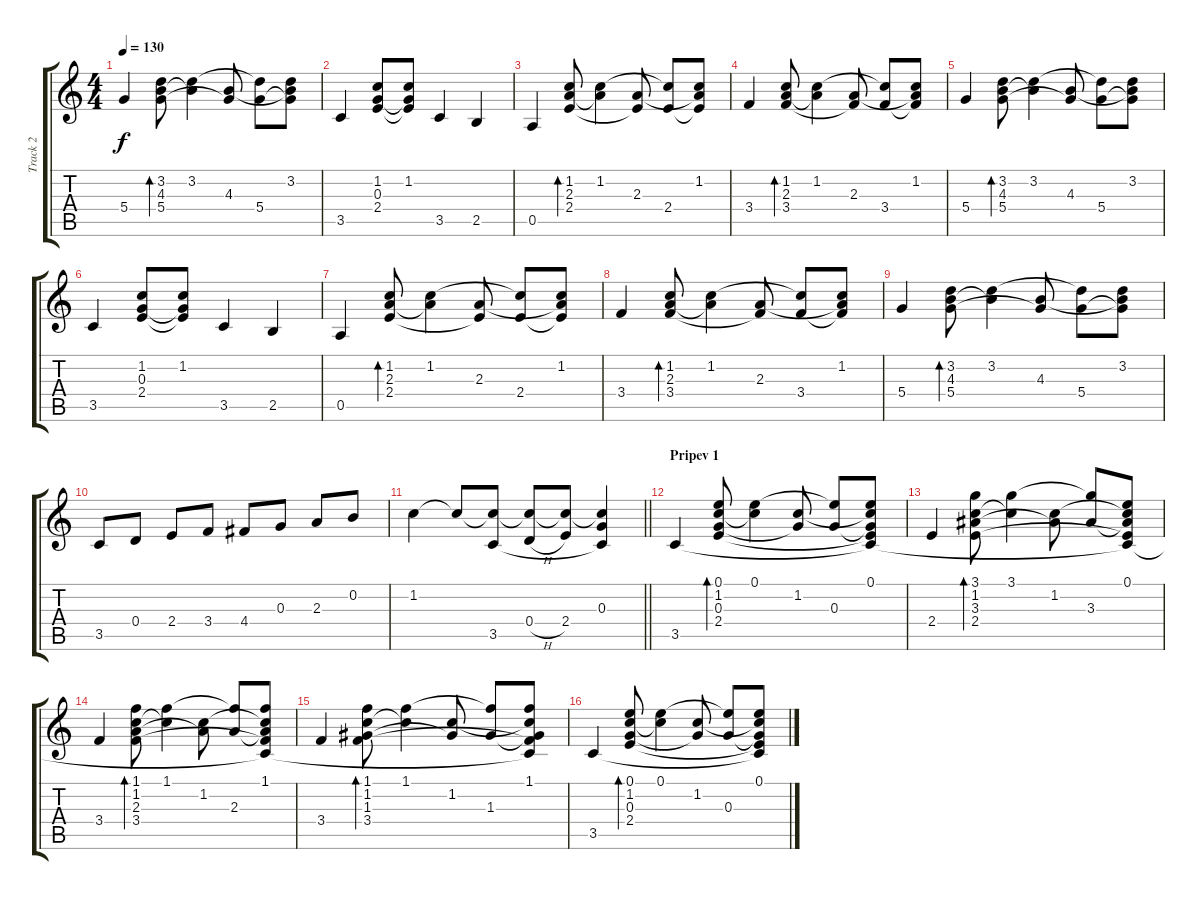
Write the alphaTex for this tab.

\track ("Track 2" "Track 2") {instrument acousticguitarsteel}
\staff {score tabs}
\tuning (E4 B3 G3 D3 A2 E2) {hide}
\ts (4 4)
\tempo 130
\clef g2
\ks c
5.4.4{dy f} (3.2 4.3 5.4).8{bd 60} (3.2 4.3{t}).4 (4.3 5.4{t}).8 (3.2{t} 5.4).8 (3.2 4.3{t} 5.4{t}).8 |
3.5.4 (1.2 0.3 2.4).8 (1.2 0.3{t} 2.4{t}).8 3.5.4 2.5.4 |
0.5.4 (1.2 2.3 2.4).8{bd 60} (1.2 2.3{t}).4 (2.3 2.4{t}).8 (1.2{t} 2.4).8 (1.2 2.3{t} 2.4{t}).8 |
3.4.4 (1.2 2.3 3.4).8{bd 60} (1.2 2.3{t}).4 (2.3 3.4{t}).8 (1.2{t} 3.4).8 (1.2 2.3{t} 3.4{t}).8 |
5.4.4 (3.2 4.3 5.4).8{bd 60} (3.2 4.3{t}).4 (4.3 5.4{t}).8 (3.2{t} 5.4).8 (3.2 4.3{t} 5.4{t}).8 |
3.5.4 (1.2 0.3 2.4).8 (1.2 0.3{t} 2.4{t}).8 3.5.4 2.5.4 |
0.5.4 (1.2 2.3 2.4).8{bd 60} (1.2 2.3{t}).4 (2.3 2.4{t}).8 (1.2{t} 2.4).8 (1.2 2.3{t} 2.4{t}).8 |
3.4.4 (1.2 2.3 3.4).8{bd 60} (1.2 2.3{t}).4 (2.3 3.4{t}).8 (1.2{t} 3.4).8 (1.2 2.3{t} 3.4{t}).8 |
5.4.4 (3.2 4.3 5.4).8{bd 60} (3.2 4.3{t}).4 (4.3 5.4{t}).8 (3.2{t} 5.4).8 (3.2 4.3{t} 5.4{t}).8 |
3.5.8 0.4.8 2.4.8 3.4.8 4.4.8 0.3.8 2.3.8 0.2.8 |
\barLineRight lightlight
1.2.4 1.2{t}.8 (1.2{t} 3.5).8 (1.2{t} 0.4{h}).8 (1.2{t} 2.4).8 (1.2{t} 0.3 3.5{t}).4 |
\section ("" "Pripev 1")
3.5.4 (0.1 1.2 0.3 2.4).8{bd 60} (0.1 1.2{t}).4 (1.2 0.3{t}).8 (0.1{t} 0.3).8 (0.1 1.2{t} 0.3{t} 2.4{t} 3.5{t}).8 |
2.4.4 (3.1 1.2 3.3 2.4).8{bd 60} (3.1 1.2{t}).4 (1.2 3.3{t}).8 (3.1{t} 3.3).8 (0.1 1.2{t} 3.3{t} 2.4{t} 3.5{t}).8 |
3.4.4 (1.1 1.2 2.3 3.4).8{bd 60} (1.1 1.2{t}).4 (1.2 2.3{t}).8 (1.1{t} 2.3).8 (1.1 1.2{t} 2.3{t} 3.4{t} 3.5{t}).8 |
3.4.4 (1.1 1.2 1.3 3.4).8{bd 60} (1.1 1.2{t}).4 (1.2 1.3{t}).8 (1.1{t} 1.3).8 (1.1 1.2{t} 1.3{t} 3.4{t} 3.5{t}).8 |
3.5.4 (0.1 1.2 0.3 2.4).8{bd 60} (0.1 1.2{t}).4 (1.2 0.3{t}).8 (0.1{t} 0.3).8 (0.1 1.2{t} 0.3{t} 2.4{t} 3.5{t}).8
